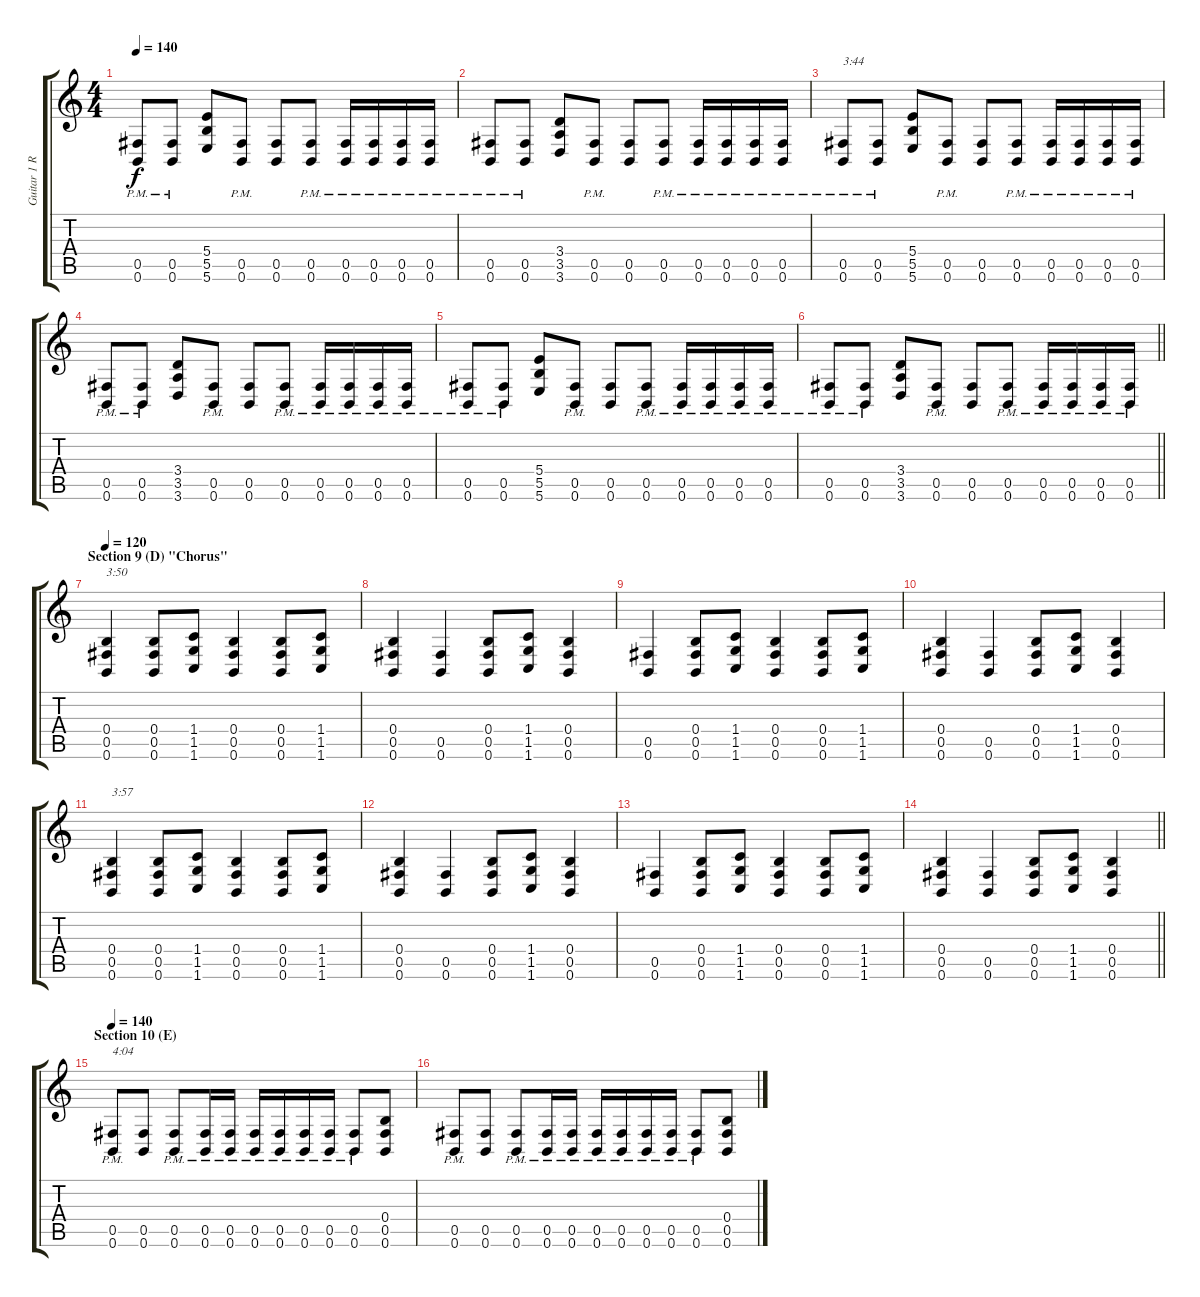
\track ("Guitar 1 Rhythm" "Guitar 1 R") {instrument overdrivenguitar}
\staff {score tabs}
\tuning (E4 B3 E3 B2 Gb2 B1) {hide}
\ts (4 4)
\tempo 140
\clef g2
\ks c
(0.5{pm} 0.6).8{dy f} (0.5{pm} 0.6).8 (5.4 5.5 5.6).8 (0.5{pm} 0.6).8 (0.5 0.6).8 (0.5{pm} 0.6).8 (0.5{pm} 0.6).16 (0.5{pm} 0.6).16 (0.5{pm} 0.6).16 (0.5{pm} 0.6).16 |
(0.5{pm} 0.6).8 (0.5{pm} 0.6).8 (3.4 3.5 3.6).8 (0.5{pm} 0.6).8 (0.5 0.6).8 (0.5{pm} 0.6).8 (0.5{pm} 0.6).16 (0.5{pm} 0.6).16 (0.5{pm} 0.6).16 (0.5{pm} 0.6).16 |
(0.5{pm} 0.6).8{txt "3:44"} (0.5{pm} 0.6).8 (5.4 5.5 5.6).8 (0.5{pm} 0.6).8 (0.5 0.6).8 (0.5{pm} 0.6).8 (0.5{pm} 0.6).16 (0.5{pm} 0.6).16 (0.5{pm} 0.6).16 (0.5{pm} 0.6).16 |
(0.5{pm} 0.6).8 (0.5{pm} 0.6).8 (3.4 3.5 3.6).8 (0.5{pm} 0.6).8 (0.5 0.6).8 (0.5{pm} 0.6).8 (0.5{pm} 0.6).16 (0.5{pm} 0.6).16 (0.5{pm} 0.6).16 (0.5{pm} 0.6).16 |
(0.5{pm} 0.6).8 (0.5{pm} 0.6).8 (5.4 5.5 5.6).8 (0.5{pm} 0.6).8 (0.5 0.6).8 (0.5{pm} 0.6).8 (0.5{pm} 0.6).16 (0.5{pm} 0.6).16 (0.5{pm} 0.6).16 (0.5{pm} 0.6).16 |
\barLineRight lightlight
(0.5{pm} 0.6).8 (0.5{pm} 0.6).8 (3.4 3.5 3.6).8 (0.5{pm} 0.6).8 (0.5 0.6).8 (0.5{pm} 0.6).8 (0.5{pm} 0.6).16 (0.5{pm} 0.6).16 (0.5{pm} 0.6).16 (0.5{pm} 0.6).16 |
\section ("" "Section 9 (D) \"Chorus\"")
\tempo 116
\tempo 120
(0.4 0.5 0.6).4{txt "3:50"} (0.4 0.5 0.6).8 (1.4 1.5 1.6).8 (0.4 0.5 0.6).4 (0.4 0.5 0.6).8 (1.4 1.5 1.6).8 |
(0.4 0.5 0.6).4 (0.5 0.6).4 (0.4 0.5 0.6).8 (1.4 1.5 1.6).8 (0.4 0.5 0.6).4 |
(0.5 0.6).4 (0.4 0.5 0.6).8 (1.4 1.5 1.6).8 (0.4 0.5 0.6).4 (0.4 0.5 0.6).8 (1.4 1.5 1.6).8 |
(0.4 0.5 0.6).4 (0.5 0.6).4 (0.4 0.5 0.6).8 (1.4 1.5 1.6).8 (0.4 0.5 0.6).4 |
(0.4 0.5 0.6).4{txt "3:57"} (0.4 0.5 0.6).8 (1.4 1.5 1.6).8 (0.4 0.5 0.6).4 (0.4 0.5 0.6).8 (1.4 1.5 1.6).8 |
(0.4 0.5 0.6).4 (0.5 0.6).4 (0.4 0.5 0.6).8 (1.4 1.5 1.6).8 (0.4 0.5 0.6).4 |
(0.5 0.6).4 (0.4 0.5 0.6).8 (1.4 1.5 1.6).8 (0.4 0.5 0.6).4 (0.4 0.5 0.6).8 (1.4 1.5 1.6).8 |
\barLineRight lightlight
(0.4 0.5 0.6).4 (0.5 0.6).4 (0.4 0.5 0.6).8 (1.4 1.5 1.6).8 (0.4 0.5 0.6).4 |
\section ("" "Section 10 (E)")
\tempo 140
(0.5 0.6{pm}).8{txt "4:04"} (0.5 0.6).8 (0.5 0.6{pm}).8 (0.5 0.6{pm}).16 (0.5 0.6{pm}).16 (0.5 0.6{pm}).16 (0.5 0.6{pm}).16 (0.5 0.6{pm}).16 (0.5 0.6{pm}).16 (0.5 0.6{pm}).8 (0.4 0.5 0.6).8 |
(0.5 0.6{pm}).8 (0.5 0.6).8 (0.5 0.6{pm}).8 (0.5 0.6{pm}).16 (0.5 0.6{pm}).16 (0.5 0.6{pm}).16 (0.5 0.6{pm}).16 (0.5 0.6{pm}).16 (0.5 0.6{pm}).16 (0.5 0.6{pm}).8 (0.4 0.5 0.6).8
